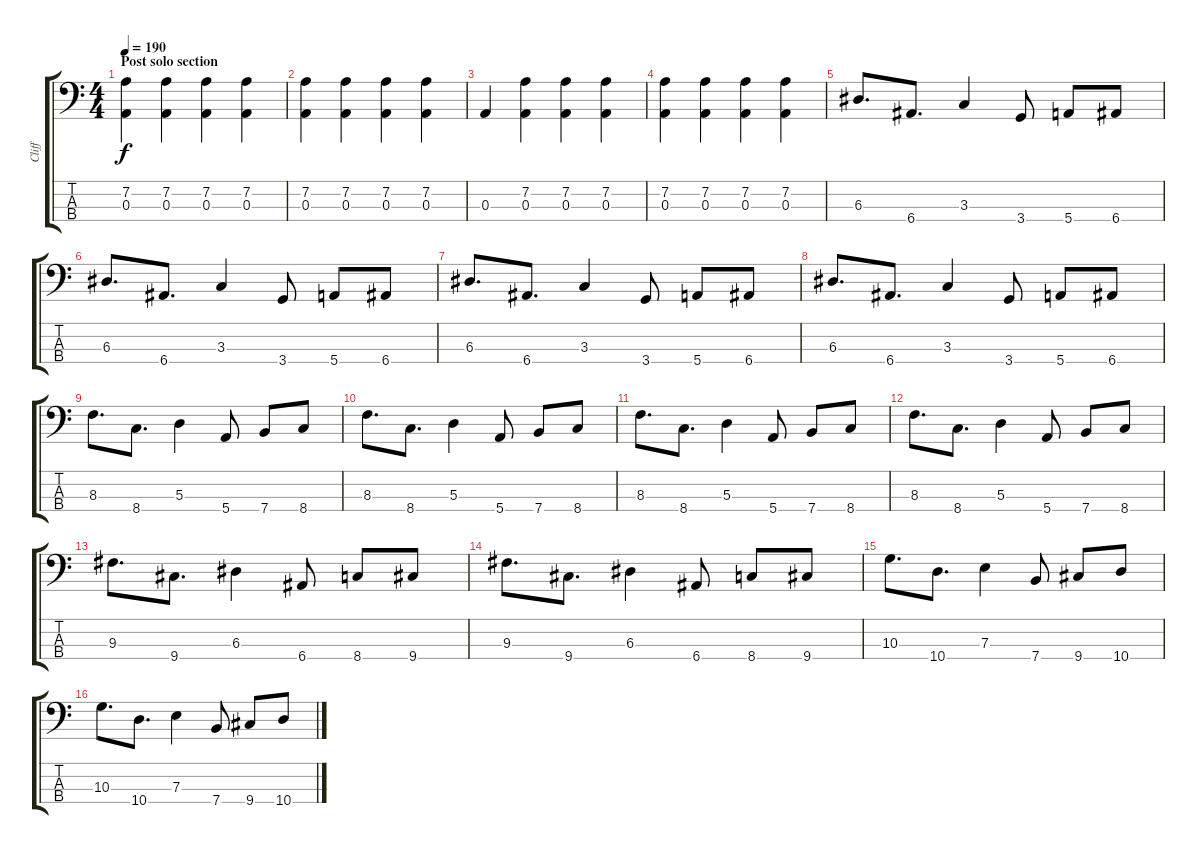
\track ("Cliff" "Cliff") {instrument electricbassfinger}
\staff {score tabs}
\tuning (G2 D2 A1 E1) {hide}
\ts (4 4)
\section ("" "Post solo section")
\tempo 190
\clef f4
\ks c
(7.2 0.3).4{dy f} (7.2 0.3).4 (7.2 0.3).4 (7.2 0.3).4 |
(7.2 0.3).4 (7.2 0.3).4 (7.2 0.3).4 (7.2 0.3).4 |
0.3.4 (7.2 0.3).4 (7.2 0.3).4 (7.2 0.3).4 |
(7.2 0.3).4 (7.2 0.3).4 (7.2 0.3).4 (7.2 0.3).4 |
6.3.8{d} 6.4.8{d} 3.3.4 3.4.8 5.4.8 6.4.8 |
6.3.8{d} 6.4.8{d} 3.3.4 3.4.8 5.4.8 6.4.8 |
6.3.8{d} 6.4.8{d} 3.3.4 3.4.8 5.4.8 6.4.8 |
6.3.8{d} 6.4.8{d} 3.3.4 3.4.8 5.4.8 6.4.8 |
8.3.8{d} 8.4.8{d} 5.3.4 5.4.8 7.4.8 8.4.8 |
8.3.8{d} 8.4.8{d} 5.3.4 5.4.8 7.4.8 8.4.8 |
8.3.8{d} 8.4.8{d} 5.3.4 5.4.8 7.4.8 8.4.8 |
8.3.8{d} 8.4.8{d} 5.3.4 5.4.8 7.4.8 8.4.8 |
9.3.8{d} 9.4.8{d} 6.3.4 6.4.8 8.4.8 9.4.8 |
9.3.8{d} 9.4.8{d} 6.3.4 6.4.8 8.4.8 9.4.8 |
10.3.8{d} 10.4.8{d} 7.3.4 7.4.8 9.4.8 10.4.8 |
10.3.8{d} 10.4.8{d} 7.3.4 7.4.8 9.4.8 10.4.8
